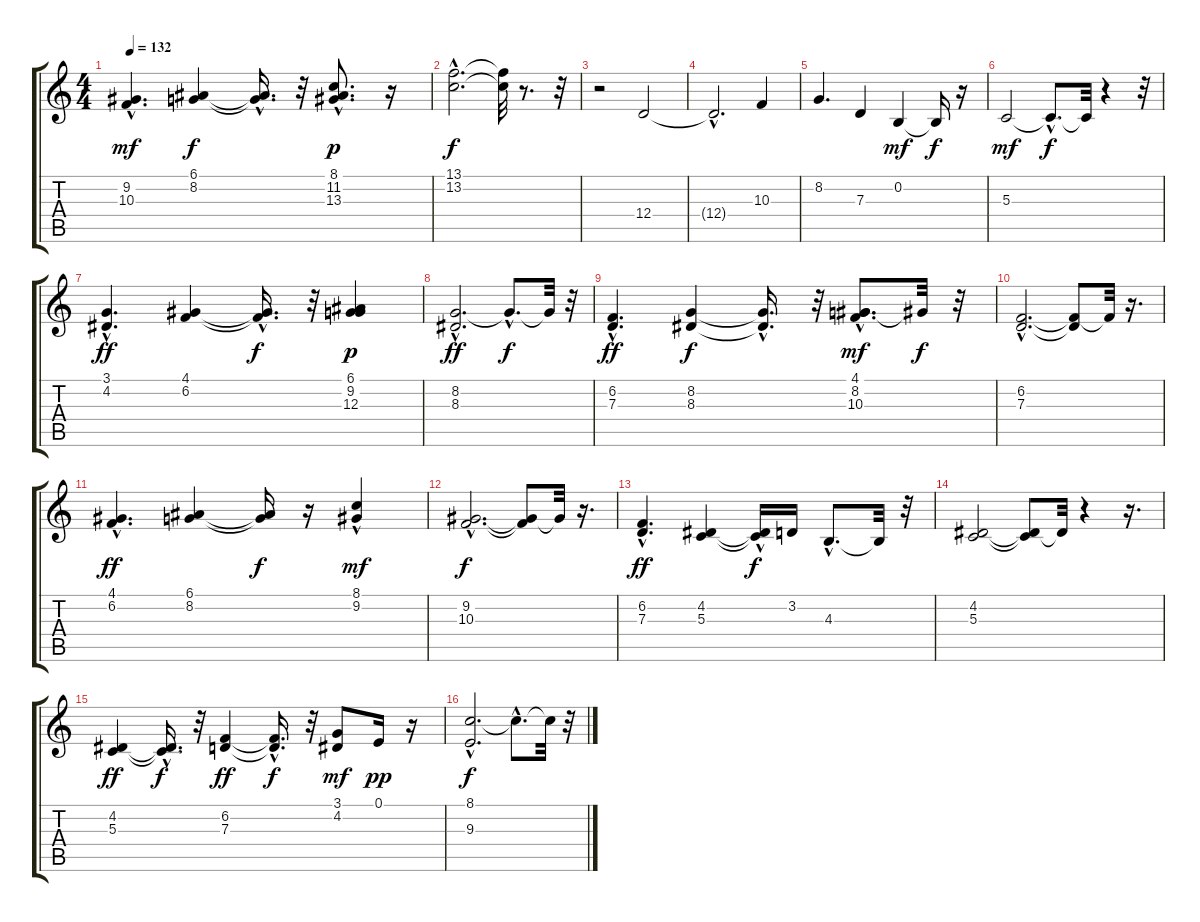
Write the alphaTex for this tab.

\track "" {instrument fx8scifi}
\staff {score tabs}
\tuning (E4 B3 G3 D3 A2 E2) {hide}
\ts (4 4)
\tempo 132
\clef g2
\ks c
(9.2{hac} 10.3{hac}).4{d dy mf} (6.1 8.2).4{dy f} (6.1{hac t} 8.2{hac t}).16{d} r.32 (8.1{hac} 11.2 13.3{hac}).8{d dy p} r.16 |
(13.1{hac} 13.2{hac}).2{d dy f} (13.1{t} 13.2{t}).32 r.8{d} r.32 |
r.2 12.4.2 |
12.4{hac t}.2{d} 10.3.4 |
8.2.4{d} 7.3.4 0.2.4{dy mf} 0.2{t}.16{dy f} r.16 |
5.3.2{dy mf} 5.3{hac t}.8{d dy f} 5.3{t}.32 r.4 r.32 |
(3.1{hac} 4.2{hac}).4{d dy ff} (4.1 6.2).4 (4.1{hac t} 6.2{hac t}).16{d dy f} r.32 (6.1 9.2 12.3).4{dy p} |
(8.2{hac} 8.3{hac}).2{d dy ff} 8.2{hac t}.8{d dy f} 8.2{t}.32 r.32 |
(6.2{hac} 7.3{hac}).4{d dy ff} (8.2 8.3).4{dy f} (8.2{hac t} 8.3{hac t}).16{d} r.32 (4.1{hac} 8.2 10.3{hac}).8{d dy mf} 4.1{t}.32{dy f} r.32 |
(6.2{hac} 7.3{hac}).2{d} (6.2{t} 7.3{t}).8 6.2{t}.32 r.16{d} |
(4.1{hac} 6.2{hac}).4{d dy ff} (6.1 8.2).4 (6.1{t} 8.2{t}).16{dy f} r.16 (8.1 9.2{hac}).4{dy mf} |
(9.2{hac} 10.3{hac}).2{d dy f} (9.2{t} 10.3{t}).8 9.2{t}.32 r.16{d} |
(6.2 7.3{hac}).4{d dy ff} (4.2 5.3).4 (4.2{hac t} 5.3{t}).16{dy f} 3.2.16 4.3{hac}.8{d} 4.3{t}.32 r.32 |
(4.2 5.3).2 (4.2{t} 5.3{t}).8 4.2{t}.32 r.4 r.16{d} |
(4.2 5.3).4{dy ff} (4.2{hac t} 5.3{hac t}).16{d dy f} r.32 (6.2 7.3).4{dy ff} (6.2{hac t} 7.3{hac t}).16{d dy f} r.32 (3.1 4.2).8{dy mf} 0.1.16{dy pp} r.16 |
(8.1{hac} 9.3).2{d dy f} 8.1{hac t}.8{d} 8.1{t}.32 r.32
